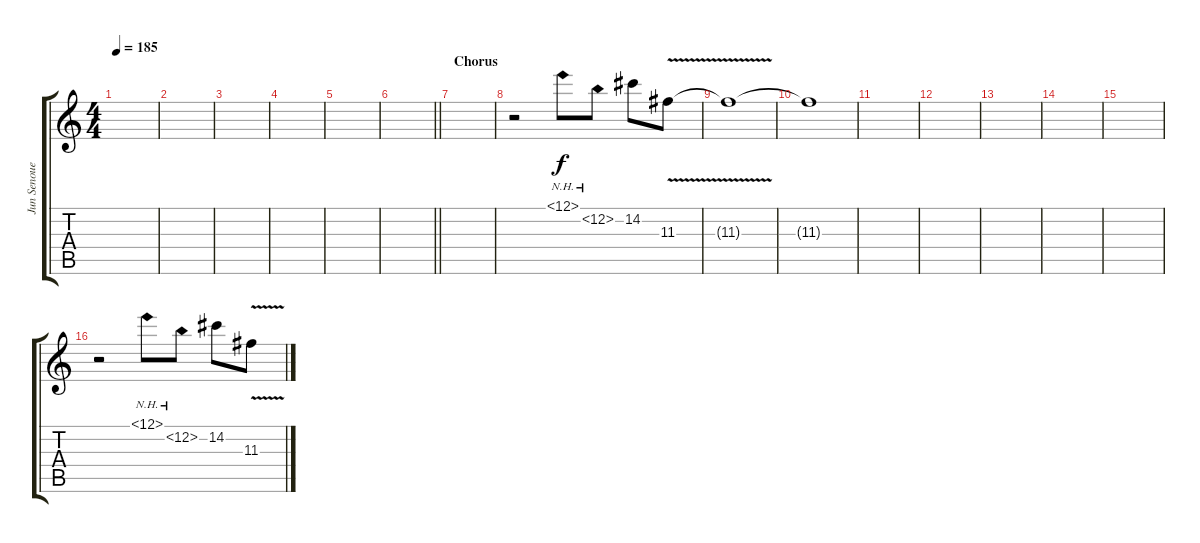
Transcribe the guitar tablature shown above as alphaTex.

\track ("Jun Senoue (Lead)" "Jun Senoue") {instrument distortionguitar}
\staff {score tabs}
\tuning (E4 B3 G3 D3 A2 E2) {hide}
\ts (4 4)
\tempo 185
\clef g2
\ks c
|
|
|
|
|
\barLineRight lightlight
|
\section ("" "Chorus")
|
r.2 12.1{nh}.8 12.2{nh}.8 14.2.8 11.3{v}.8 |
11.3{t}.1 |
11.3{t}.1 |
|
|
|
|
|
r.2 12.1{nh}.8 12.2{nh}.8 14.2.8 11.3{v}.8
